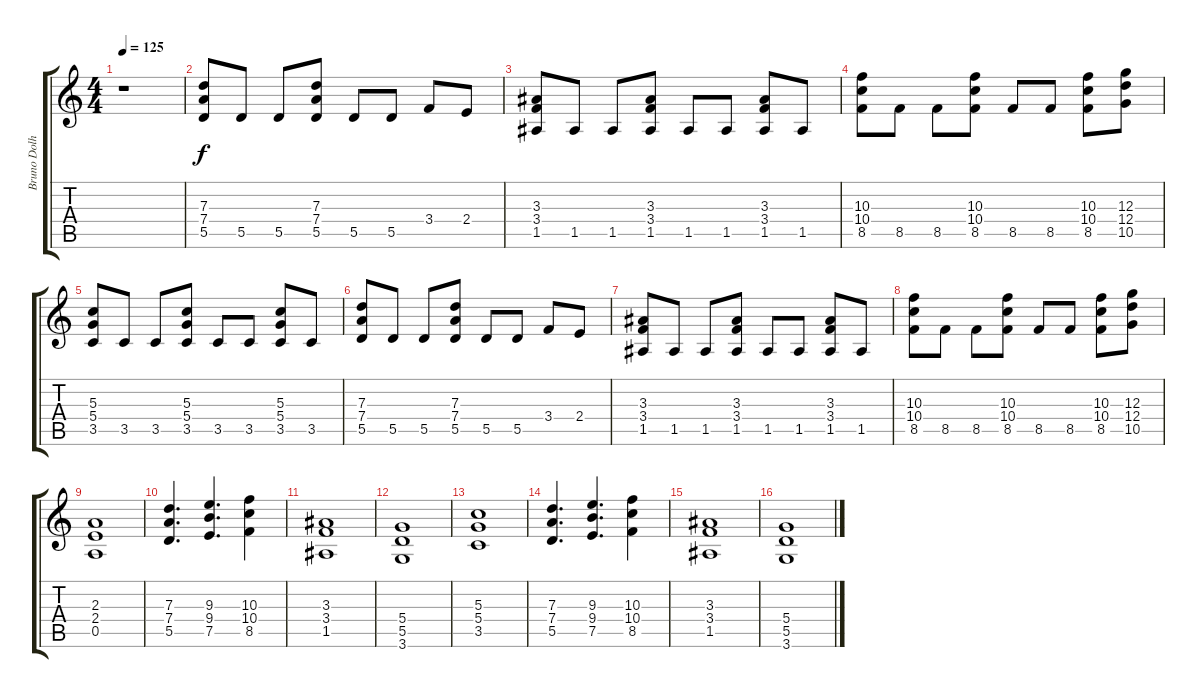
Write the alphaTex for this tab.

\track ("Bruno Dolheguy" "Bruno Dolh") {instrument overdrivenguitar}
\staff {score tabs}
\tuning (E4 B3 G3 D3 A2 E2) {hide}
\ts (4 4)
\tempo 125
\clef g2
\ks c
r.1{dy f} |
(7.3 7.4 5.5).8 5.5.8 5.5.8 (7.3 7.4 5.5).8 5.5.8 5.5.8 3.4.8 2.4.8 |
(3.3 3.4 1.5).8 1.5.8 1.5.8 (3.3 3.4 1.5).8 1.5.8 1.5.8 (3.3 3.4 1.5).8 1.5.8 |
(10.3 10.4 8.5).8 8.5.8 8.5.8 (10.3 10.4 8.5).8 8.5.8 8.5.8 (10.3 10.4 8.5).8 (12.3 12.4 10.5).8 |
(5.3 5.4 3.5).8 3.5.8 3.5.8 (5.3 5.4 3.5).8 3.5.8 3.5.8 (5.3 5.4 3.5).8 3.5.8 |
(7.3 7.4 5.5).8 5.5.8 5.5.8 (7.3 7.4 5.5).8 5.5.8 5.5.8 3.4.8 2.4.8 |
(3.3 3.4 1.5).8 1.5.8 1.5.8 (3.3 3.4 1.5).8 1.5.8 1.5.8 (3.3 3.4 1.5).8 1.5.8 |
(10.3 10.4 8.5).8 8.5.8 8.5.8 (10.3 10.4 8.5).8 8.5.8 8.5.8 (10.3 10.4 8.5).8 (12.3 12.4 10.5).8 |
(2.3 2.4 0.5).1 |
(7.3 7.4 5.5).4{d} (9.3 9.4 7.5).4{d} (10.3 10.4 8.5).4 |
(3.3 3.4 1.5).1 |
(5.4 5.5 3.6).1 |
(5.3 5.4 3.5).1 |
(7.3 7.4 5.5).4{d} (9.3 9.4 7.5).4{d} (10.3 10.4 8.5).4 |
(3.3 3.4 1.5).1 |
(5.4 5.5 3.6).1
